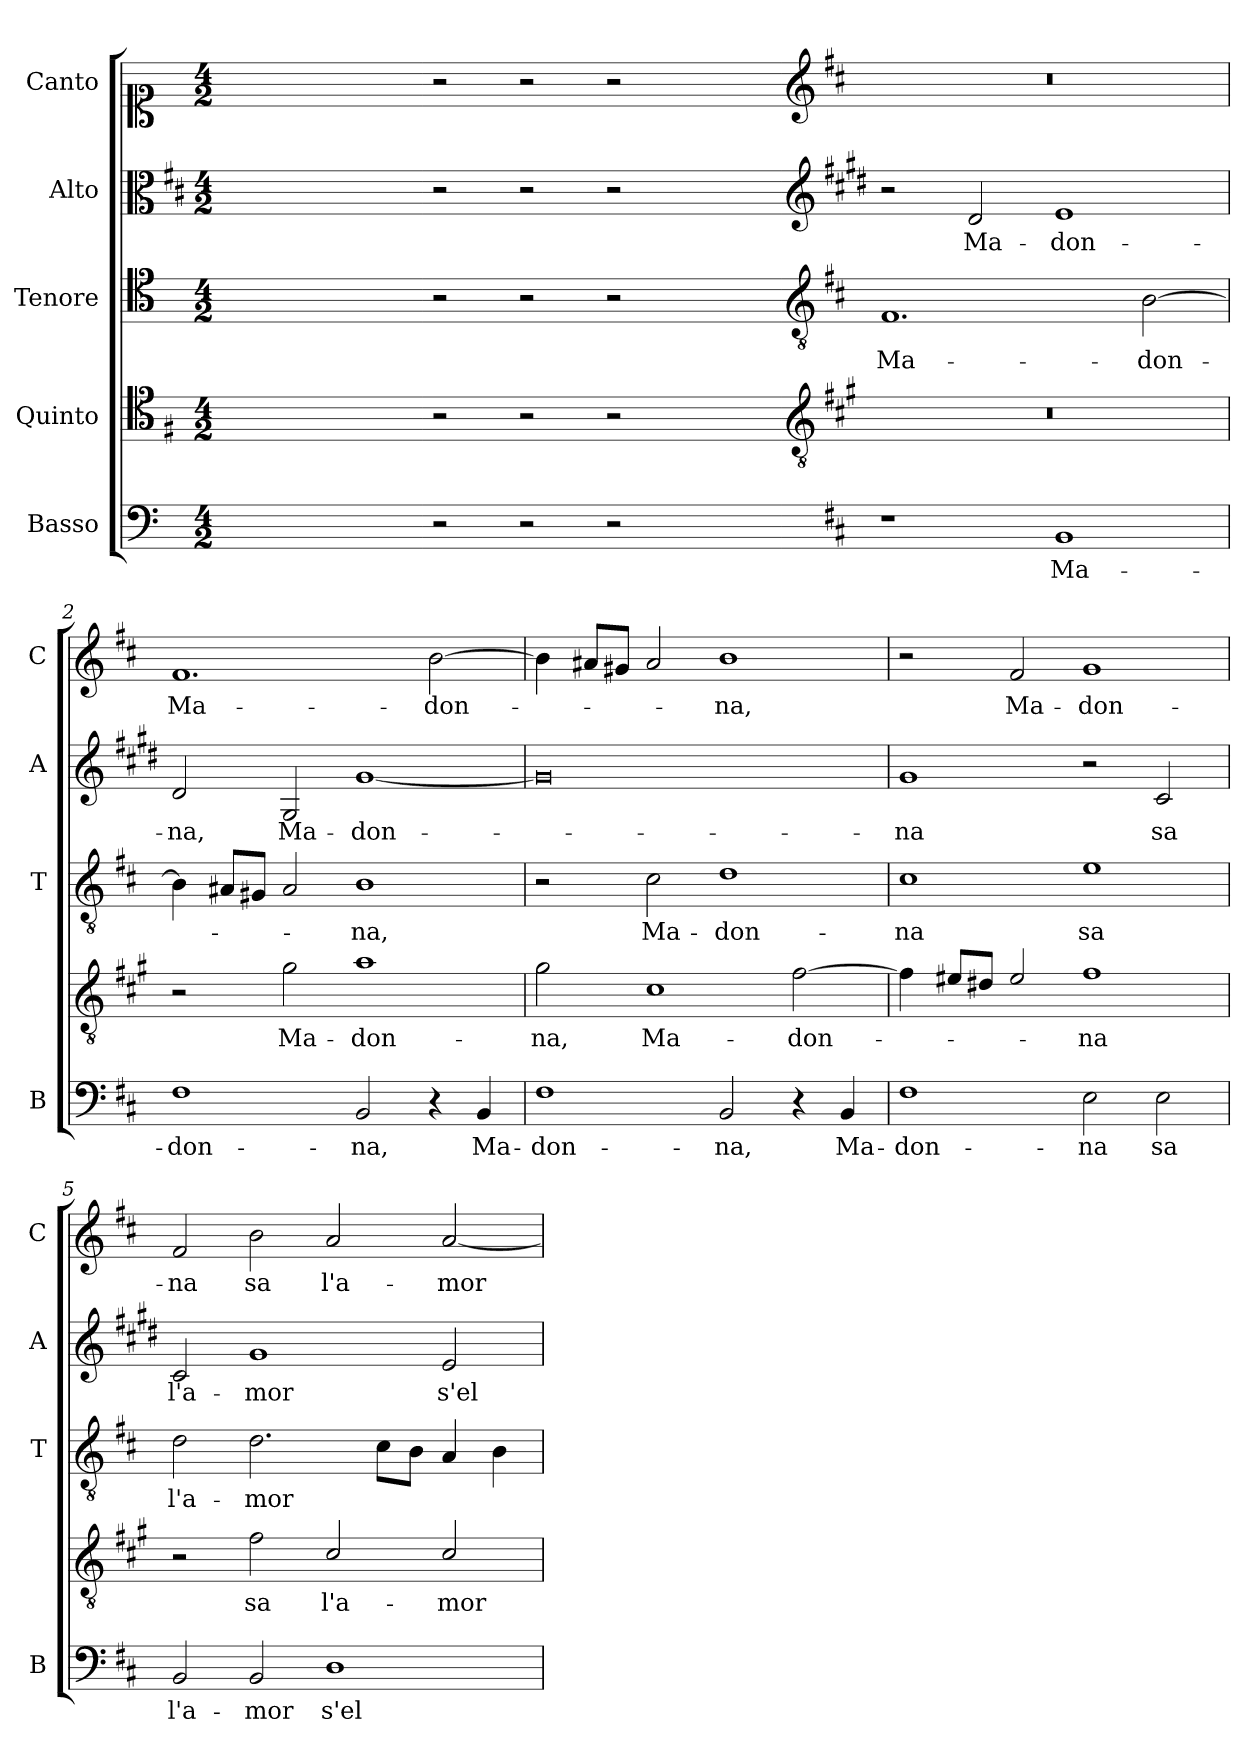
**kern	**text	**kern	**text	**kern	**text	**kern	**text	**kern	**text
*part5	*part5	*part4	*part4	*part3	*part3	*part2	*part2	*part1	*part1
*staff5	*staff5	*staff4	*staff4	*staff3	*staff3	*staff2	*staff2	*staff1	*staff1
*I"Basso	*	*I"Quinto	*	*I"Tenore	*	*I"Alto	*	*I"Canto	*
*I'B	*	*	*	*I'T	*	*I'A	*	*I'C	*
*clefF4	*	*clefC4	*	*clefC4	*	*clefC3	*	*clefC1	*
*	*	*ITrd4c7	*	*	*	*ITrd1c2	*	*	*
*k[]	*	*k[]	*	*k[]	*	*k[]	*	*k[]	*
*C:	*	*C:	*	*C:	*	*C:	*	*C:	*
*M4/2	*	*M4/2	*	*M4/2	*	*M4/2	*	*M4/2	*
=	=	=	=	=	=	=	=	=	=
0ryy	.	0ryy	.	0ryy	.	0ryy	.	0ryy	.
=1X-	=1X-	=1X-	=1X-	=1X-	=1X-	=1X-	=1X-	=1X-	=1X-
2r	.	2r	.	2r	.	2r	.	2r	.
2r	.	2r	.	2r	.	2r	.	2r	.
2r	.	2r	.	2r	.	2r	.	2r	.
2ryy	.	2ryy	.	2ryy	.	2ryy	.	2ryy	.
=1-	=1-	=1-	=1-	=1-	=1-	=1-	=1-	=1-	=1-
*	*	*clefGv2	*	*clefGv2	*	*clefG2	*	*clefG2	*
*k[f#c#]	*	*k[f#c#]	*	*k[f#c#]	*	*k[f#c#]	*	*k[f#c#]	*
*D:	*	*D:	*	*D:	*	*D:	*	*D:	*
!	!	!	!	!	!LO:LY:b	!	!	!	!
1r	.	0r	.	1.F#	Ma-	2r	.	0r	.
!	!	!	!	!	!	!	!LO:LY:b	!	!
.	.	.	.	.	.	2c#/	Ma-	.	.
!	!LO:LY:b	!	!	!	!	!	!LO:LY:b	!	!
1BB	Ma-	.	.	.	.	1d	-don-	.	.
!	!	!	!	!	!LO:LY:b	!	!	!	!
.	.	.	.	[2B\	-don-	.	.	.	.
=2	=2	=2	=2	=2	=2	=2	=2	=2	=2
!	!LO:LY:b	!	!	!	!	!	!LO:LY:b	!	!LO:LY:b
1F#	-don-	2r	.	4B\]	.	2c#/	-na,	1.f#	Ma-
.	.	.	.	8A#X/L	.	.	.	.	.
.	.	.	.	8G#X/J	.	.	.	.	.
!	!	!	!LO:LY:b	!	!	!	!LO:LY:b	!	!
.	.	2c#\	Ma-	2A#/	.	2F#/	Ma-	.	.
!	!LO:LY:b	!	!LO:LY:b	!	!LO:LY:b	!	!LO:LY:b	!	!
2BB/	-na,	1d	-don-	1B	-na,	[1f#	-don-	.	.
!	!	!	!	!	!	!	!	!	!LO:LY:b
4r	.	.	.	.	.	.	.	[2b\	-don-
!	!LO:LY:b	!	!	!	!	!	!	!	!
4BB/	Ma-	.	.	.	.	.	.	.	.
=3	=3	=3	=3	=3	=3	=3	=3	=3	=3
!	!LO:LY:b	!	!LO:LY:b	!	!	!	!	!	!
1F#	-don-	2c#\	-na,	2r	.	0f#]	.	4b\]	.
.	.	.	.	.	.	.	.	8a#X/L	.
.	.	.	.	.	.	.	.	8g#X/J	.
!	!	!	!LO:LY:b	!	!LO:LY:b	!	!	!	!
.	.	1F#	Ma-	2c#\	Ma-	.	.	2a#/	.
!	!LO:LY:b	!	!	!	!LO:LY:b	!	!	!	!LO:LY:b
2BB/	-na,	.	.	1d	-don-	.	.	1b	-na,
!	!	!	!LO:LY:b	!	!	!	!	!	!
4r	.	[2B\	-don-	.	.	.	.	.	.
!	!LO:LY:b	!	!	!	!	!	!	!	!
4BB/	Ma-	.	.	.	.	.	.	.	.
=4	=4	=4	=4	=4	=4	=4	=4	=4	=4
!	!LO:LY:b	!	!	!	!LO:LY:b	!	!LO:LY:b	!	!
1F#	-don-	4B\]	.	1c#	-na	1f#	-na	2r	.
.	.	8A#X/L	.	.	.	.	.	.	.
.	.	8G#X/J	.	.	.	.	.	.	.
!	!	!	!	!	!	!	!	!	!LO:LY:b
.	.	2A#/	.	.	.	.	.	2f#/	Ma-
!	!LO:LY:b	!	!LO:LY:b	!	!LO:LY:b	!	!	!	!LO:LY:b
2E\	-na	1B	-na	1e	sa	2r	.	1g	-don-
!	!LO:LY:b	!	!	!	!	!	!LO:LY:b	!	!
2E\	sa	.	.	.	.	2B/	sa	.	.
!!LO:LB:g=z
=5	=5	=5	=5	=5	=5	=5	=5	=5	=5
!	!LO:LY:b	!	!	!	!LO:LY:b	!	!LO:LY:b	!	!LO:LY:b
2BB/	l'a-	2r	.	2d\	l'a-	2B/	l'a-	2f#/	-na
!	!LO:LY:b	!	!LO:LY:b	!	!LO:LY:b	!	!LO:LY:b	!	!LO:LY:b
2BB/	-mor	2B\	sa	2.d\	-mor	1f#	-mor	2b\	sa
!	!LO:LY:b	!	!LO:LY:b	!	!	!	!	!	!LO:LY:b
1D	s'el	2F#/	l'a-	.	.	.	.	2a/	l'a-
.	.	.	.	8c#\L	.	.	.	.	.
.	.	.	.	8B\J	.	.	.	.	.
!	!	!	!LO:LY:b	!	!	!	!LO:LY:b	!	!LO:LY:b
.	.	2F#/	-mor	4A/	.	2d/	s'el	[2a/	-mor
.	.	.	.	4B\	.	.	.	.	.
=	=	=	=	=	=	=	=	=	=
*-	*-	*-	*-	*-	*-	*-	*-	*-	*-
